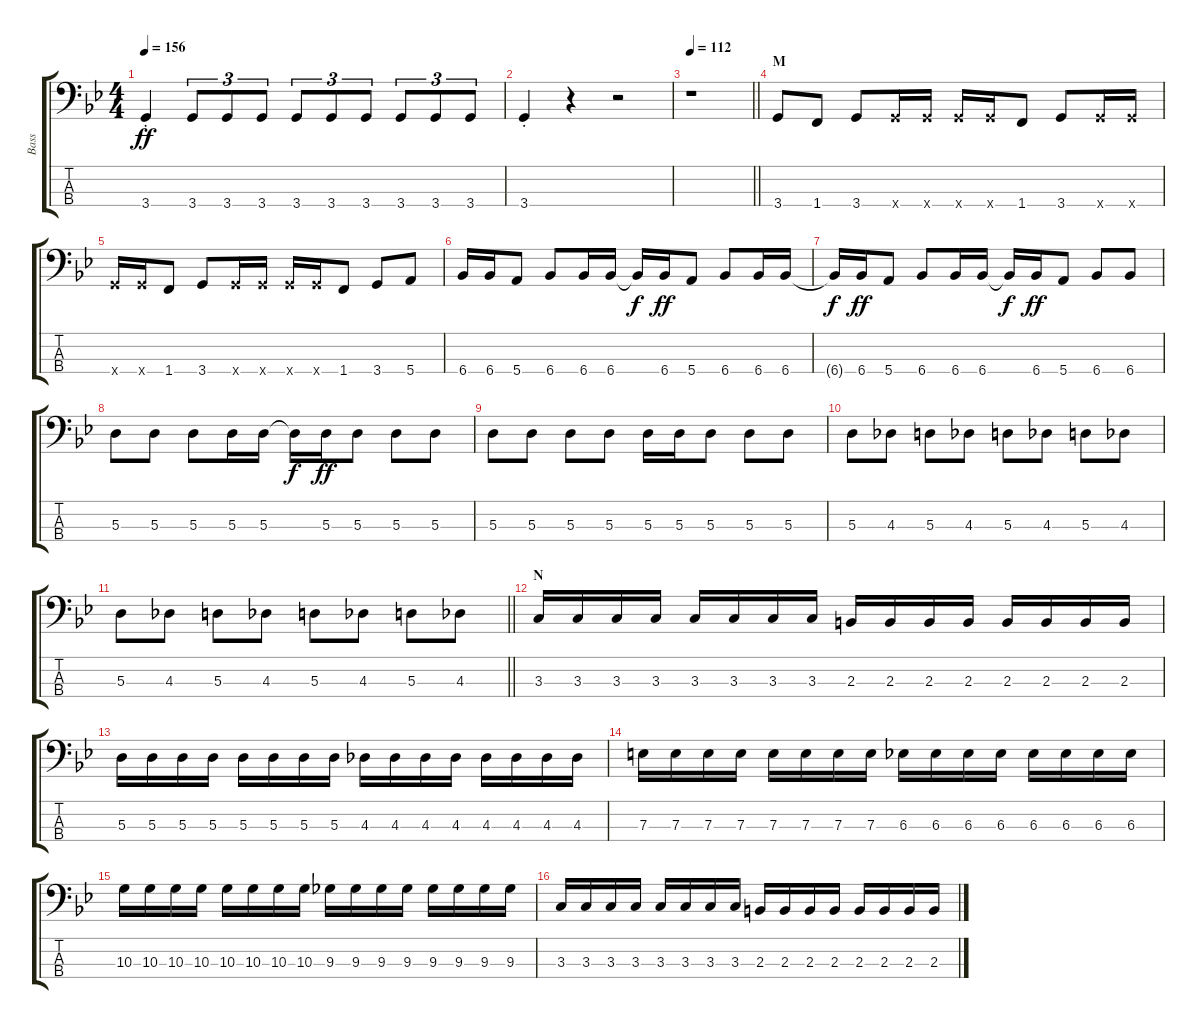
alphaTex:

\track ("Bass" "Bass") {instrument electricbasspick}
\staff {score tabs}
\tuning (G2 D2 A1 E1) {hide}
\ts (4 4)
\tempo 156
\clef f4
\ks bb
3.4{st}.4{dy ff} 3.4.8{tu (3 2)} 3.4.8{tu (3 2)} 3.4.8{tu (3 2)} 3.4.8{tu (3 2)} 3.4.8{tu (3 2)} 3.4.8{tu (3 2)} 3.4.8{tu (3 2)} 3.4.8{tu (3 2)} 3.4.8{tu (3 2)} |
3.4{st}.4 r.4 r.2 |
\tempo 112
\barLineRight lightlight
r.1 |
\section ("" "M")
3.4.8 1.4.8 3.4.8 3.4{x}.16 3.4{x}.16 3.4{x}.16 3.4{x}.16 1.4.8 3.4.8 3.4{x}.16 3.4{x}.16 |
3.4{x}.16 3.4{x}.16 1.4.8 3.4.8 3.4{x}.16 3.4{x}.16 3.4{x}.16 3.4{x}.16 1.4.8 3.4.8 5.4.8 |
6.4.16 6.4.16 5.4.8 6.4.8 6.4.16 6.4.16 6.4{t}.16{dy f} 6.4.16{dy ff} 5.4.8 6.4.8 6.4.16 6.4.16 |
6.4{t}.16{dy f} 6.4.16{dy ff} 5.4.8 6.4.8 6.4.16 6.4.16 6.4{t}.16{dy f} 6.4.16{dy ff} 5.4.8 6.4.8 6.4.8 |
5.3.8 5.3.8 5.3.8 5.3.16 5.3.16 5.3{t}.16{dy f} 5.3.16{dy ff} 5.3.8 5.3.8 5.3.8 |
5.3.8 5.3.8 5.3.8 5.3.8 5.3.16 5.3.16 5.3.8 5.3.8 5.3.8 |
5.3.8 4.3.8 5.3.8 4.3.8 5.3.8 4.3.8 5.3.8 4.3.8 |
\barLineRight lightlight
5.3.8 4.3.8 5.3.8 4.3.8 5.3.8 4.3.8 5.3.8 4.3.8 |
\section ("" "N")
3.3.16 3.3.16 3.3.16 3.3.16 3.3.16 3.3.16 3.3.16 3.3.16 2.3.16 2.3.16 2.3.16 2.3.16 2.3.16 2.3.16 2.3.16 2.3.16 |
5.3.16 5.3.16 5.3.16 5.3.16 5.3.16 5.3.16 5.3.16 5.3.16 4.3.16 4.3.16 4.3.16 4.3.16 4.3.16 4.3.16 4.3.16 4.3.16 |
7.3.16 7.3.16 7.3.16 7.3.16 7.3.16 7.3.16 7.3.16 7.3.16 6.3.16 6.3.16 6.3.16 6.3.16 6.3.16 6.3.16 6.3.16 6.3.16 |
10.3.16 10.3.16 10.3.16 10.3.16 10.3.16 10.3.16 10.3.16 10.3.16 9.3.16 9.3.16 9.3.16 9.3.16 9.3.16 9.3.16 9.3.16 9.3.16 |
3.3.16 3.3.16 3.3.16 3.3.16 3.3.16 3.3.16 3.3.16 3.3.16 2.3.16 2.3.16 2.3.16 2.3.16 2.3.16 2.3.16 2.3.16 2.3.16
